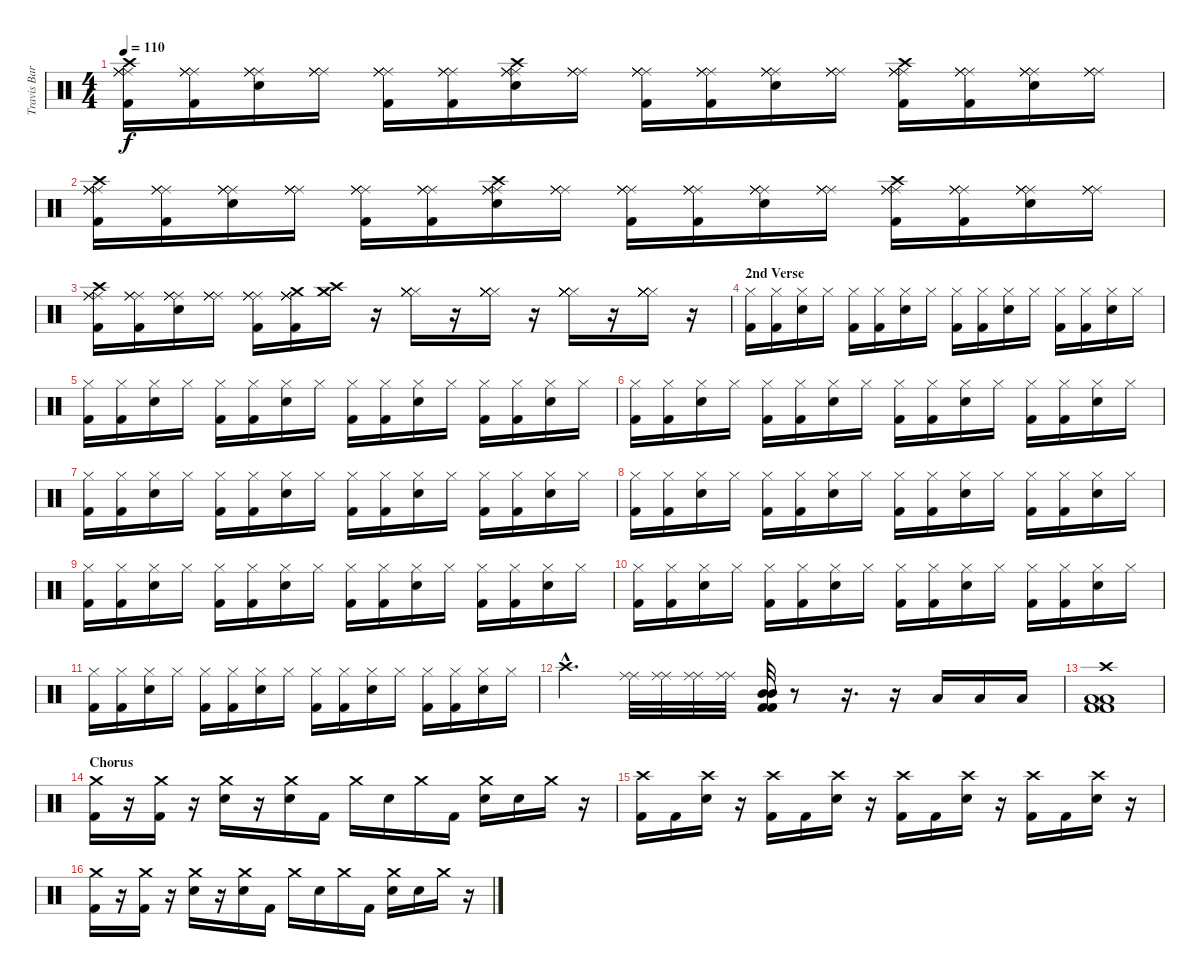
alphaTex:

\track ("Travis Barker (Drums)" "Travis Bar") {instrument percussion}
\staff {score}
\articulation defaults
\ts (4 4)
\tempo 110
\clef neutral
\ks c
("Ride (middle)" "Crash high (hit)" "Kick (hit) 2" "Ride (middle)" "Ride (middle)" "Ride (middle)").16{dy f} ("Ride (middle)" "Kick (hit) 2" "Ride (middle)" "Ride (middle)" "Ride (middle)").16 ("Ride (middle)" "Snare (hit) 2" "Ride (middle)" "Ride (middle)" "Ride (middle)").16 ("Ride (middle)" "Ride (middle)" "Ride (middle)" "Ride (middle)").16 ("Ride (middle)" "Kick (hit) 2" "Ride (middle)" "Ride (middle)" "Ride (middle)").16 ("Ride (middle)" "Kick (hit) 2" "Ride (middle)" "Ride (middle)" "Ride (middle)").16 ("Ride (middle)" "Crash high (hit)" "Snare (hit) 2" "Ride (middle)" "Ride (middle)" "Ride (middle)").16 ("Ride (middle)" "Ride (middle)" "Ride (middle)" "Ride (middle)").16 ("Ride (middle)" "Kick (hit) 2" "Ride (middle)" "Ride (middle)" "Ride (middle)").16 ("Ride (middle)" "Kick (hit) 2" "Ride (middle)" "Ride (middle)" "Ride (middle)").16 ("Ride (middle)" "Snare (hit) 2" "Ride (middle)" "Ride (middle)" "Ride (middle)").16 ("Ride (middle)" "Ride (middle)" "Ride (middle)" "Ride (middle)").16 ("Ride (middle)" "Crash high (hit)" "Kick (hit) 2" "Ride (middle)" "Ride (middle)" "Ride (middle)").16 ("Ride (middle)" "Kick (hit) 2" "Ride (middle)" "Ride (middle)" "Ride (middle)").16 ("Ride (middle)" "Snare (hit) 2" "Ride (middle)" "Ride (middle)" "Ride (middle)").16 ("Ride (middle)" "Ride (middle)" "Ride (middle)" "Ride (middle)").16 |
("Ride (middle)" "Crash high (hit)" "Kick (hit) 2" "Ride (middle)" "Ride (middle)" "Ride (middle)").16 ("Ride (middle)" "Kick (hit) 2" "Ride (middle)" "Ride (middle)" "Ride (middle)").16 ("Ride (middle)" "Snare (hit) 2" "Ride (middle)" "Ride (middle)" "Ride (middle)").16 ("Ride (middle)" "Ride (middle)" "Ride (middle)" "Ride (middle)").16 ("Ride (middle)" "Kick (hit) 2" "Ride (middle)" "Ride (middle)" "Ride (middle)").16 ("Ride (middle)" "Kick (hit) 2" "Ride (middle)" "Ride (middle)" "Ride (middle)").16 ("Ride (middle)" "Crash high (hit)" "Snare (hit) 2" "Ride (middle)" "Ride (middle)" "Ride (middle)").16 ("Ride (middle)" "Ride (middle)" "Ride (middle)" "Ride (middle)").16 ("Ride (middle)" "Kick (hit) 2" "Ride (middle)" "Ride (middle)" "Ride (middle)").16 ("Ride (middle)" "Kick (hit) 2" "Ride (middle)" "Ride (middle)" "Ride (middle)").16 ("Ride (middle)" "Snare (hit) 2" "Ride (middle)" "Ride (middle)" "Ride (middle)").16 ("Ride (middle)" "Ride (middle)" "Ride (middle)" "Ride (middle)").16 ("Ride (middle)" "Crash high (hit)" "Kick (hit) 2" "Ride (middle)" "Ride (middle)" "Ride (middle)").16 ("Ride (middle)" "Kick (hit) 2" "Ride (middle)" "Ride (middle)" "Ride (middle)").16 ("Ride (middle)" "Snare (hit) 2" "Ride (middle)" "Ride (middle)" "Ride (middle)").16 ("Ride (middle)" "Ride (middle)" "Ride (middle)" "Ride (middle)").16 |
("Ride (middle)" "Crash high (hit)" "Kick (hit) 2" "Ride (middle)" "Ride (middle)" "Ride (middle)").16 ("Ride (middle)" "Kick (hit) 2" "Ride (middle)" "Ride (middle)" "Ride (middle)").16 ("Ride (middle)" "Snare (hit) 2" "Ride (middle)" "Ride (middle)" "Ride (middle)").16 ("Ride (middle)" "Ride (middle)" "Ride (middle)" "Ride (middle)").16 ("Ride (middle)" "Kick (hit) 2" "Ride (middle)" "Ride (middle)" "Ride (middle)").16 ("Ride (middle)" "Crash medium (hit)" "Kick (hit) 2" "Ride (middle)" "Ride (middle)" "Ride (middle)").16 ("Crash medium (hit)" "Crash high (hit)").16 r.16 ("Hi-Hat (closed)" "Hi-Hat (closed)" "Hi-Hat (closed)" "Hi-Hat (closed)" "Hi-Hat (closed)" "Hi-Hat (closed)").16 r.16 ("Hi-Hat (closed)" "Hi-Hat (closed)" "Hi-Hat (closed)" "Hi-Hat (closed)" "Hi-Hat (closed)" "Hi-Hat (closed)").16 r.16 ("Hi-Hat (closed)" "Hi-Hat (closed)" "Hi-Hat (closed)" "Hi-Hat (closed)" "Hi-Hat (closed)" "Hi-Hat (closed)").16 r.16 ("Hi-Hat (closed)" "Hi-Hat (closed)" "Hi-Hat (closed)" "Hi-Hat (closed)" "Hi-Hat (closed)" "Hi-Hat (closed)").16 r.16 |
\section ("" "2nd Verse")
("Hi-Hat (closed)" "Kick (hit) 2").16 ("Hi-Hat (closed)" "Kick (hit) 2").16 ("Hi-Hat (closed)" "Snare (hit) 2").16 "Hi-Hat (closed)".16 ("Hi-Hat (closed)" "Kick (hit) 2").16 ("Hi-Hat (closed)" "Kick (hit) 2").16 ("Hi-Hat (closed)" "Snare (hit) 2").16 "Hi-Hat (closed)".16 ("Hi-Hat (closed)" "Kick (hit) 2").16 ("Hi-Hat (closed)" "Kick (hit) 2").16 ("Hi-Hat (closed)" "Snare (hit) 2").16 "Hi-Hat (closed)".16 ("Hi-Hat (closed)" "Kick (hit) 2").16 ("Hi-Hat (closed)" "Kick (hit) 2").16 ("Hi-Hat (closed)" "Snare (hit) 2").16 "Hi-Hat (closed)".16 |
("Hi-Hat (closed)" "Kick (hit) 2").16 ("Hi-Hat (closed)" "Kick (hit) 2").16 ("Hi-Hat (closed)" "Snare (hit) 2").16 "Hi-Hat (closed)".16 ("Hi-Hat (closed)" "Kick (hit) 2").16 ("Hi-Hat (closed)" "Kick (hit) 2").16 ("Hi-Hat (closed)" "Snare (hit) 2").16 "Hi-Hat (closed)".16 ("Hi-Hat (closed)" "Kick (hit) 2").16 ("Hi-Hat (closed)" "Kick (hit) 2").16 ("Hi-Hat (closed)" "Snare (hit) 2").16 "Hi-Hat (closed)".16 ("Hi-Hat (closed)" "Kick (hit) 2").16 ("Hi-Hat (closed)" "Kick (hit) 2").16 ("Hi-Hat (closed)" "Snare (hit) 2").16 "Hi-Hat (closed)".16 |
("Hi-Hat (closed)" "Kick (hit) 2").16 ("Hi-Hat (closed)" "Kick (hit) 2").16 ("Hi-Hat (closed)" "Snare (hit) 2").16 "Hi-Hat (closed)".16 ("Hi-Hat (closed)" "Kick (hit) 2").16 ("Hi-Hat (closed)" "Kick (hit) 2").16 ("Hi-Hat (closed)" "Snare (hit) 2").16 "Hi-Hat (closed)".16 ("Hi-Hat (closed)" "Kick (hit) 2").16 ("Hi-Hat (closed)" "Kick (hit) 2").16 ("Hi-Hat (closed)" "Snare (hit) 2").16 "Hi-Hat (closed)".16 ("Hi-Hat (closed)" "Kick (hit) 2").16 ("Hi-Hat (closed)" "Kick (hit) 2").16 ("Hi-Hat (closed)" "Snare (hit) 2").16 "Hi-Hat (closed)".16 |
("Hi-Hat (closed)" "Kick (hit) 2").16 ("Hi-Hat (closed)" "Kick (hit) 2").16 ("Hi-Hat (closed)" "Snare (hit) 2").16 "Hi-Hat (closed)".16 ("Hi-Hat (closed)" "Kick (hit) 2").16 ("Hi-Hat (closed)" "Kick (hit) 2").16 ("Hi-Hat (closed)" "Snare (hit) 2").16 "Hi-Hat (closed)".16 ("Hi-Hat (closed)" "Kick (hit) 2").16 ("Hi-Hat (closed)" "Kick (hit) 2").16 ("Hi-Hat (closed)" "Snare (hit) 2").16 "Hi-Hat (closed)".16 ("Hi-Hat (closed)" "Kick (hit) 2").16 ("Hi-Hat (closed)" "Kick (hit) 2").16 ("Hi-Hat (closed)" "Snare (hit) 2").16 "Hi-Hat (closed)".16 |
("Hi-Hat (closed)" "Kick (hit) 2").16 ("Hi-Hat (closed)" "Kick (hit) 2").16 ("Hi-Hat (closed)" "Snare (hit) 2").16 "Hi-Hat (closed)".16 ("Hi-Hat (closed)" "Kick (hit) 2").16 ("Hi-Hat (closed)" "Kick (hit) 2").16 ("Hi-Hat (closed)" "Snare (hit) 2").16 "Hi-Hat (closed)".16 ("Hi-Hat (closed)" "Kick (hit) 2").16 ("Hi-Hat (closed)" "Kick (hit) 2").16 ("Hi-Hat (closed)" "Snare (hit) 2").16 "Hi-Hat (closed)".16 ("Hi-Hat (closed)" "Kick (hit) 2").16 ("Hi-Hat (closed)" "Kick (hit) 2").16 ("Hi-Hat (closed)" "Snare (hit) 2").16 "Hi-Hat (closed)".16 |
("Hi-Hat (closed)" "Kick (hit) 2").16 ("Hi-Hat (closed)" "Kick (hit) 2").16 ("Hi-Hat (closed)" "Snare (hit) 2").16 "Hi-Hat (closed)".16 ("Hi-Hat (closed)" "Kick (hit) 2").16 ("Hi-Hat (closed)" "Kick (hit) 2").16 ("Hi-Hat (closed)" "Snare (hit) 2").16 "Hi-Hat (closed)".16 ("Hi-Hat (closed)" "Kick (hit) 2").16 ("Hi-Hat (closed)" "Kick (hit) 2").16 ("Hi-Hat (closed)" "Snare (hit) 2").16 "Hi-Hat (closed)".16 ("Hi-Hat (closed)" "Kick (hit) 2").16 ("Hi-Hat (closed)" "Kick (hit) 2").16 ("Hi-Hat (closed)" "Snare (hit) 2").16 "Hi-Hat (closed)".16 |
("Hi-Hat (closed)" "Kick (hit) 2").16 ("Hi-Hat (closed)" "Kick (hit) 2").16 ("Hi-Hat (closed)" "Snare (hit) 2").16 "Hi-Hat (closed)".16 ("Hi-Hat (closed)" "Kick (hit) 2").16 ("Hi-Hat (closed)" "Kick (hit) 2").16 ("Hi-Hat (closed)" "Snare (hit) 2").16 "Hi-Hat (closed)".16 ("Hi-Hat (closed)" "Kick (hit) 2").16 ("Hi-Hat (closed)" "Kick (hit) 2").16 ("Hi-Hat (closed)" "Snare (hit) 2").16 "Hi-Hat (closed)".16 ("Hi-Hat (closed)" "Kick (hit) 2").16 ("Hi-Hat (closed)" "Kick (hit) 2").16 ("Hi-Hat (closed)" "Snare (hit) 2").16 "Hi-Hat (closed)".16 |
("Hi-Hat (closed)" "Kick (hit) 2").16 ("Hi-Hat (closed)" "Kick (hit) 2").16 ("Hi-Hat (closed)" "Snare (hit) 2").16 "Hi-Hat (closed)".16 ("Hi-Hat (closed)" "Kick (hit) 2").16 ("Hi-Hat (closed)" "Kick (hit) 2").16 ("Hi-Hat (closed)" "Snare (hit) 2").16 "Hi-Hat (closed)".16 ("Hi-Hat (closed)" "Kick (hit) 2").16 ("Hi-Hat (closed)" "Kick (hit) 2").16 ("Hi-Hat (closed)" "Snare (hit) 2").16 "Hi-Hat (closed)".16 ("Hi-Hat (closed)" "Kick (hit) 2").16 ("Hi-Hat (closed)" "Kick (hit) 2").16 ("Hi-Hat (closed)" "Snare (hit) 2").16 "Hi-Hat (closed)".16 |
"Crash high (hit)"{hac}.4{d} ("Ride (middle)" "Ride (middle)").32 ("Ride (middle)" "Ride (middle)").32 ("Ride (middle)" "Ride (middle)").32 ("Ride (middle)" "Ride (middle)").32 ("Mid Tom (hit)" "Mid Tom (hit)" "Kick (hit) 2" "Kick (hit) 2").32 r.8 r.16{d} r.16 "Low Floor Tom (hit)".16 "Low Floor Tom (hit)".16 "Low Floor Tom (hit)".16 |
("Kick (hit) 2" "Kick (hit) 2" "Low Floor Tom (hit)" "Low Floor Tom (hit)" "Crash high (hit)").1 |
\section ("" "Chorus")
("Crash medium (hit)" "Kick (hit) 2").16 r.16 ("Crash medium (hit)" "Kick (hit) 2").16 r.16 ("Crash medium (hit)" "Snare (hit) 2").16 r.16 ("Crash medium (hit)" "Snare (hit) 2").16 "Kick (hit) 2".16 "Crash medium (hit)".16 "Snare (hit) 2".16 "Crash medium (hit)".16 "Kick (hit) 2".16 ("Crash medium (hit)" "Snare (hit) 2").16 "Snare (hit) 2".16 "Crash medium (hit)".16 r.16 |
("Crash high (hit)" "Kick (hit) 2").16 "Kick (hit) 2".16 ("Crash high (hit)" "Snare (hit) 2").16 r.16 ("Crash high (hit)" "Kick (hit) 2").16 "Kick (hit) 2".16 ("Crash high (hit)" "Snare (hit) 2").16 r.16 ("Crash high (hit)" "Kick (hit) 2").16 "Kick (hit) 2".16 ("Crash high (hit)" "Snare (hit) 2").16 r.16 ("Crash high (hit)" "Kick (hit) 2").16 "Kick (hit) 2".16 ("Crash high (hit)" "Snare (hit) 2").16 r.16 |
("Crash medium (hit)" "Kick (hit) 2").16 r.16 ("Crash medium (hit)" "Kick (hit) 2").16 r.16 ("Crash medium (hit)" "Snare (hit) 2").16 r.16 ("Crash medium (hit)" "Snare (hit) 2").16 "Kick (hit) 2".16 "Crash medium (hit)".16 "Snare (hit) 2".16 "Crash medium (hit)".16 "Kick (hit) 2".16 ("Crash medium (hit)" "Snare (hit) 2").16 "Snare (hit) 2".16 "Crash medium (hit)".16 r.16
